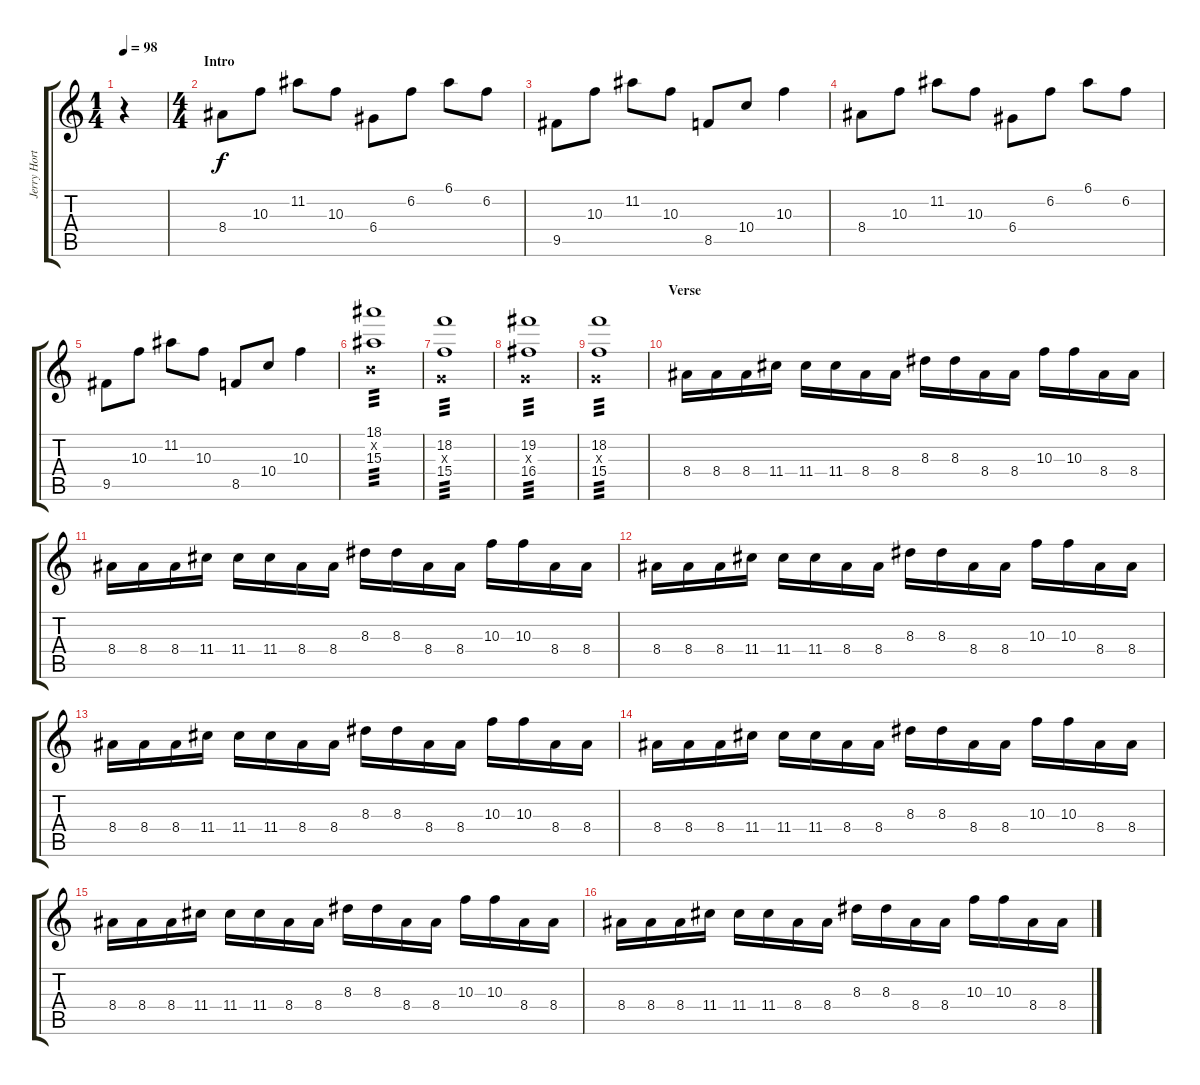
\track ("Jerry Horton - Guitar" "Jerry Hort") {instrument overdrivenguitar}
\staff {score tabs}
\tuning (E4 B3 G3 D3 A2 D2) {hide}
\ts (1 4)
\tempo 98
\clef g2
\ks c
r.4{dy f instrument overdrivenguitar} |
\ts (4 4)
\section ("" "Intro")
8.4.8{instrument electricguitarclean} 10.3.8 11.2.8 10.3.8 6.4.8 6.2.8 6.1.8 6.2.8 |
9.5.8 10.3.8 11.2.8 10.3.8 8.5.8 10.4.8 10.3.4 |
8.4.8 10.3.8 11.2.8 10.3.8 6.4.8 6.2.8 6.1.8 6.2.8 |
9.5.8 10.3.8 11.2.8 10.3.8 8.5.8 10.4.8 10.3.4 |
(18.1 0.2{x} 15.3).1{tp 3 instrument overdrivenguitar} |
(18.2 0.3{x} 15.4).1{tp 3} |
(19.2 0.3{x} 16.4).1{tp 3} |
(18.2 0.3{x} 15.4).1{tp 3} |
\section ("" "Verse")
8.4.16 8.4.16 8.4.16 11.4.16 11.4.16 11.4.16 8.4.16 8.4.16 8.3.16 8.3.16 8.4.16 8.4.16 10.3.16 10.3.16 8.4.16 8.4.16 |
8.4.16 8.4.16 8.4.16 11.4.16 11.4.16 11.4.16 8.4.16 8.4.16 8.3.16 8.3.16 8.4.16 8.4.16 10.3.16 10.3.16 8.4.16 8.4.16 |
8.4.16 8.4.16 8.4.16 11.4.16 11.4.16 11.4.16 8.4.16 8.4.16 8.3.16 8.3.16 8.4.16 8.4.16 10.3.16 10.3.16 8.4.16 8.4.16 |
8.4.16 8.4.16 8.4.16 11.4.16 11.4.16 11.4.16 8.4.16 8.4.16 8.3.16 8.3.16 8.4.16 8.4.16 10.3.16 10.3.16 8.4.16 8.4.16 |
8.4.16 8.4.16 8.4.16 11.4.16 11.4.16 11.4.16 8.4.16 8.4.16 8.3.16 8.3.16 8.4.16 8.4.16 10.3.16 10.3.16 8.4.16 8.4.16 |
8.4.16 8.4.16 8.4.16 11.4.16 11.4.16 11.4.16 8.4.16 8.4.16 8.3.16 8.3.16 8.4.16 8.4.16 10.3.16 10.3.16 8.4.16 8.4.16 |
8.4.16 8.4.16 8.4.16 11.4.16 11.4.16 11.4.16 8.4.16 8.4.16 8.3.16 8.3.16 8.4.16 8.4.16 10.3.16 10.3.16 8.4.16 8.4.16
